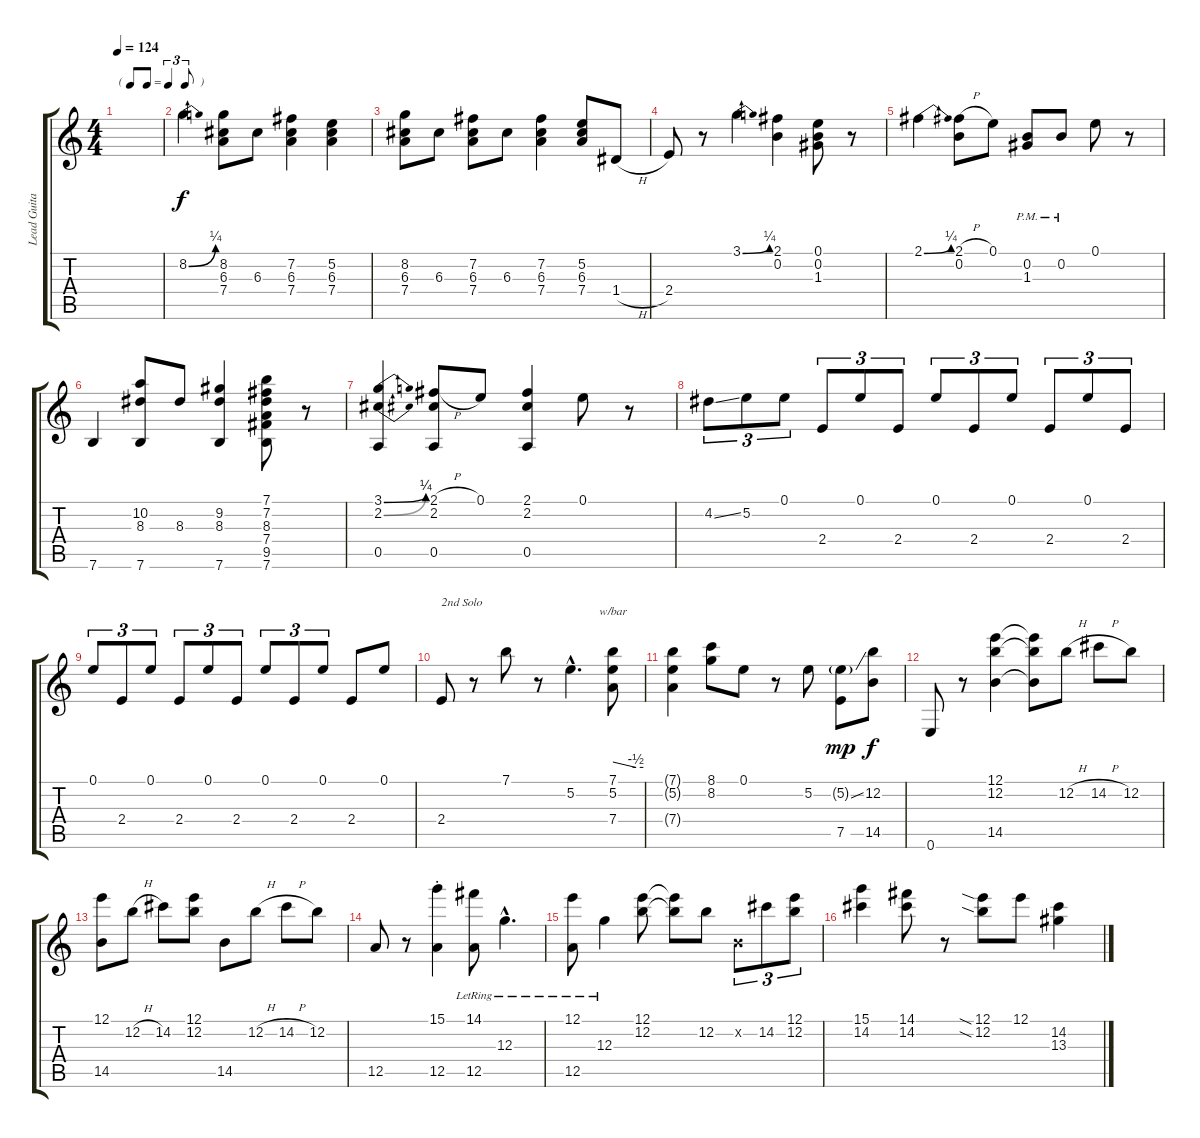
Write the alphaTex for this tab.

\track ("Lead Guitar" "Lead Guita") {instrument electricguitarjazz}
\staff {score tabs}
\tuning (E4 B3 G3 D3 A2 E2) {hide}
\ts (4 4)
\tf triplet8th
\tempo 124
\clef g2
\ks c
|
8.2{be (bend 0 0 60 1)}.4 (8.2 6.3 7.4).8 6.3.8 (7.2 6.3 7.4).4 (5.2 6.3 7.4).4 |
(8.2 6.3 7.4).8 6.3.8 (7.2 6.3 7.4).8 6.3.8 (7.2 6.3 7.4).4 (5.2 6.3 7.4).8 1.4{h}.8 |
2.4.8 r.8 3.1{be (bend 0 0 60 1)}.4 (2.1 0.2).4 (0.1 0.2 1.3).8 r.8 |
2.1{be (bend 0 0 60 1)}.4 (2.1{h} 0.2).8 0.1.8 (0.2{pm} 1.3{pm}).8 0.2{pm}.8 0.1.8 r.8 |
7.6.4 (10.2 8.3 7.6).8 8.3.8 (9.2 8.3 7.6).4 (7.1 7.2 8.3 7.4 9.5 7.6).8 r.8 |
(3.1{be (bend 0 0 60 1)} 2.2{be (bend 0 0 60 1)} 0.5).4 (2.1{h} 2.2 0.5).8 0.1.8 (2.1 2.2 0.5).4 0.1.8 r.8 |
4.2{ss}.8{tu (3 2)} 5.2.8{tu (3 2)} 0.1.8{tu (3 2)} 2.4.8{tu (3 2)} 0.1.8{tu (3 2)} 2.4.8{tu (3 2)} 0.1.8{tu (3 2)} 2.4.8{tu (3 2)} 0.1.8{tu (3 2)} 2.4.8{tu (3 2)} 0.1.8{tu (3 2)} 2.4.8{tu (3 2)} |
0.1.8{tu (3 2)} 2.4.8{tu (3 2)} 0.1.8{tu (3 2)} 2.4.8{tu (3 2)} 0.1.8{tu (3 2)} 2.4.8{tu (3 2)} 0.1.8{tu (3 2)} 2.4.8{tu (3 2)} 0.1.8{tu (3 2)} 2.4.8 0.1.8 |
2.4.8{txt "2nd Solo"} r.8 7.1.8 r.8 5.2{hac}.4{d} (7.1 5.2 7.4).8{tbe (custom default 0 0 45 -2 60 -2)} |
(7.1{t} 5.2{t} 7.4{t}).4 (8.1 8.2).8 0.1.8 r.8 5.2.8 (5.2{ss g} 7.5).8{dy mp} (12.2 14.5).8{dy f} |
0.6.8 r.8 (12.1 12.2 14.5).4 (12.1{t} 12.2{t} 14.5{t}).8 12.2{h}.8 14.2{h}.8 12.2.8 |
(12.1 14.5).8 12.2{h}.8 14.2.8 (12.1 12.2).8 14.5.8 12.2{h}.8 14.2{h}.8 12.2.8 |
12.5.8 r.8 (15.1{st} 12.5{st}).4 (14.1{lr} 12.5{lr}).8 12.3{hac lr}.4{d} |
(12.1{lr} 12.5{lr}).8 12.3{lr}.4 (12.1 12.2).8 (12.1{t} 12.2{t}).8 12.2.8 0.2{x}.8{tu (3 2)} 14.2.8{tu (3 2)} (12.1 12.2).8{tu (3 2)} |
(15.1 14.2).4 (14.1 14.2).8 r.8 (12.1{sia} 12.2{sia}).8 12.1.8 (14.2 13.3).4
